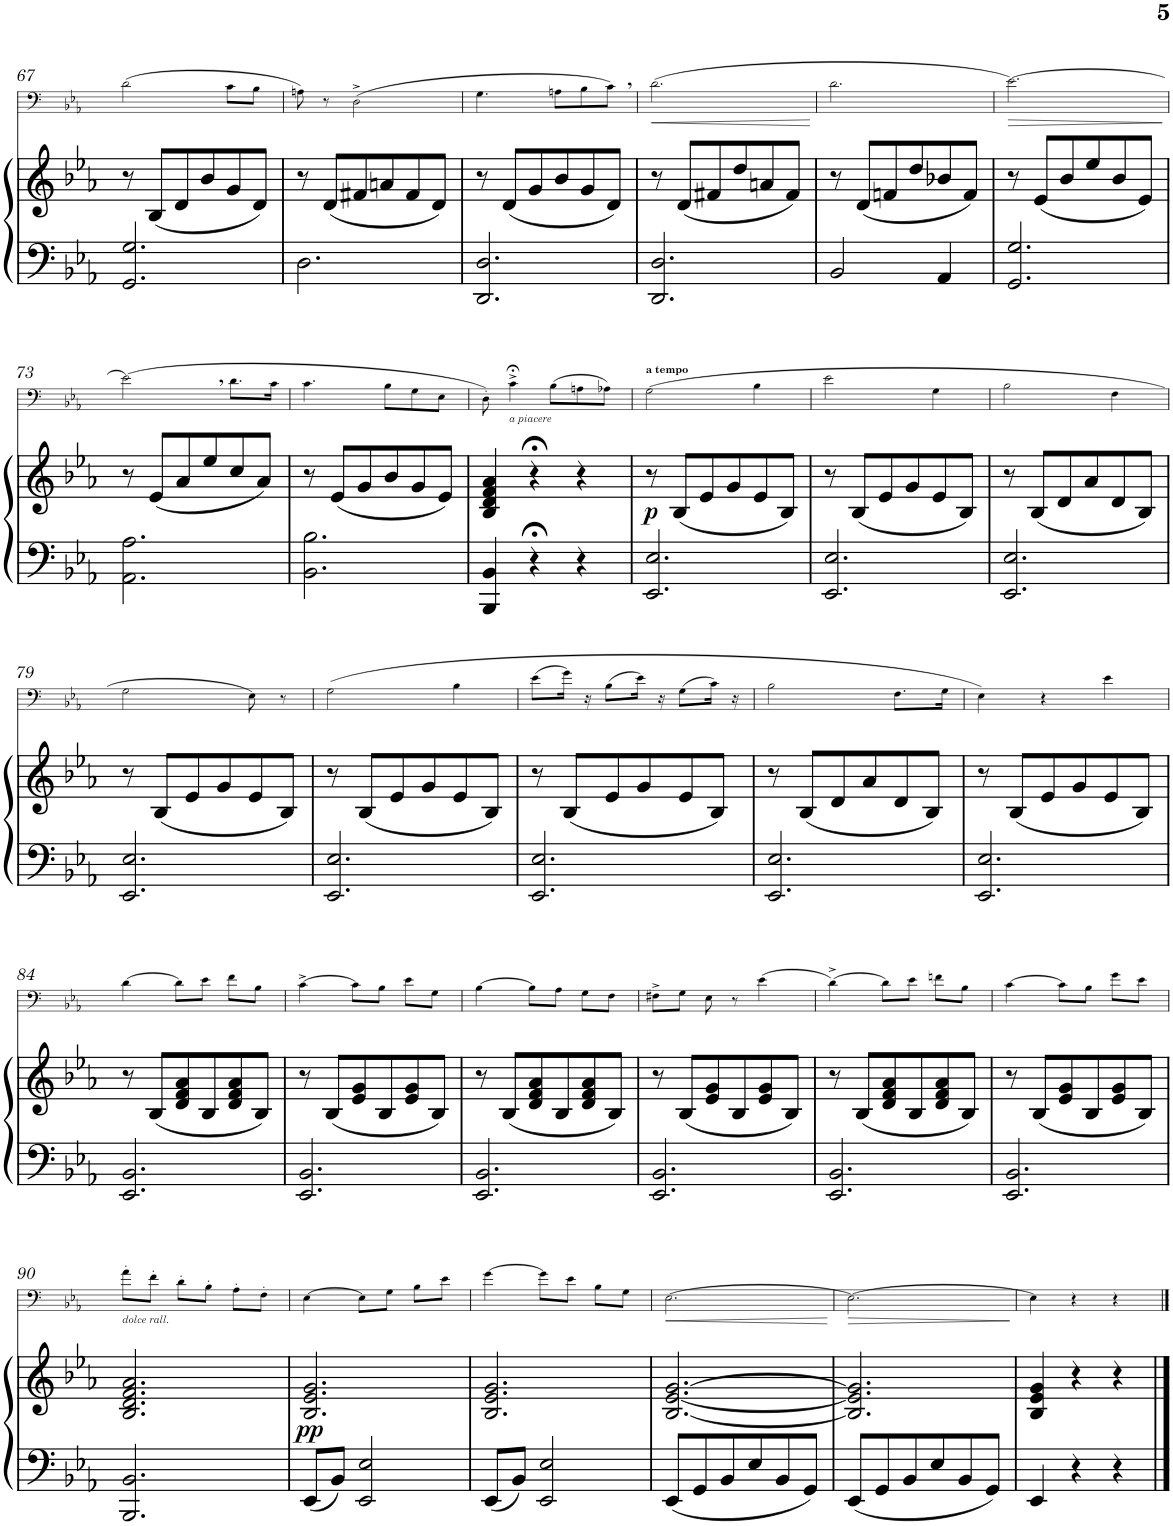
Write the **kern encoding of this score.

**kern	**kern	**dynam	**kern	**dynam
*part2	*part2	*part2	*part1	*part1
*staff3	*staff2	*staff2/3	*staff1	*staff1
*I"Piano	*	*	*I"Trombone	*
*I'Pno	*	*	*I'Trb	*
!!LO:PB:g=z
*clefF4	*clefG2	*	*clefF4	*
*k[b-e-a-]	*k[b-e-a-]	*	*k[b-e-a-]	*
*M3/4	*M3/4	*	*M3/4	*
=67	=67	=67	=67	=67
2.GG/ 2.G/	8r	.	(>2d\	.
.	(8B-/L	.	.	.
.	8d/	.	.	.
.	8b-/	.	.	.
.	8g/	.	8c\L	.
.	8d/J)	.	8B-\J	.
=68	=68	=68	=68	=68
2.D\	8r	.	8An\)	.
.	(8d/L	.	8r	.
.	8f#X/	.	(2D^\	.
.	8an/	.	.	.
.	8f#/	.	.	.
.	8d/J)	.	.	.
=69	=69	=69	=69	=69
2.DD/ 2.D/	8r	.	4.G\	.
.	(8d/L	.	.	.
.	8g/	.	.	.
.	8b-/	.	8An\L	.
.	8g/	.	8B-\	.
.	8d/J)	.	8c,\J)	.
=70	=70	=70	=70	=70
!	!	!	!	!LO:HP:b
2.DD/ 2.D/	8r	.	(2.d\	<
.	(8d/L	.	.	.
.	8f#X/	.	.	.
.	8dd/	.	.	.
.	8an/	.	.	.
.	8f#/J)	.	.	.
.	.	.	.	[
=71	=71	=71	=71	=71
2BB-/	8r	.	2.d\	.
.	(8d/L	.	.	.
.	8fn/	.	.	.
.	8dd/	.	.	.
4AA-/	8b-X/	.	.	.
.	8f/J)	.	.	.
=72	=72	=72	=72	=72
!	!	!	!	!LO:HP:b
2.GG/ 2.G/	8r	.	[>2.e-\)	>
.	(8e-/L	.	.	.
.	8b-/	.	.	.
.	8ee-/	.	.	.
.	8b-/	.	.	.
.	8e-/J)	.	.	.
.	.	.	.	]
!!LO:LB:g=z
=73	=73	=73	=73	=73
2.AA-\ 2.A-\	8r	.	(2e-,\]	.
.	(8e-/L	.	.	.
.	8a-/	.	.	.
.	8ee-/	.	.	.
.	8cc/	.	8.d\L	.
.	8a-/J)	.	.	.
.	.	.	16c\Jk	.
=74	=74	=74	=74	=74
2.BB-\ 2.B-\	8r	.	4.c\	.
.	(8e-/L	.	.	.
.	8g/	.	.	.
.	8b-/	.	8B-\L	.
.	8g/	.	8G\	.
.	8e-/J)	.	8E-\J	.
=75	=75	=75	=75	=75
4BBB-/ 4BB-/	4B-/ 4d/ 4f/ 4a-/	.	8D'\)	.
!	!	!	!LO:TX:b:i:t=a piacere	!
.	.	.	4c;<^\	.
4r;<	4r;<	.	.	.
.	.	.	(8B-\L	.
4r	4r	.	8An\	.
.	.	.	8A-X\J)	.
=76	=76	=76	=76	=76
!	!	!	!LO:TX:a:B:t=a tempo	!
!	!	!LO:DY:b	!	!
2.EE-/ 2.E-/	8r	p	(2G\	.
.	(8B-/L	.	.	.
.	8e-/	.	.	.
.	8g/	.	.	.
.	8e-/	.	4B-\	.
.	8B-/J)	.	.	.
=77	=77	=77	=77	=77
2.EE-/ 2.E-/	8r	.	2e-\	.
.	(8B-/L	.	.	.
.	8e-/	.	.	.
.	8g/	.	.	.
.	8e-/	.	4G\	.
.	8B-/J)	.	.	.
=78	=78	=78	=78	=78
2.EE-/ 2.E-/	8r	.	2B-\	.
.	(8B-/L	.	.	.
.	8d/	.	.	.
.	8a-/	.	.	.
.	8d/	.	4F\	.
.	8B-/J)	.	.	.
!!LO:LB:g=z
=79	=79	=79	=79	=79
2.EE-/ 2.E-/	8r	.	2G\	.
.	(8B-/L	.	.	.
.	8e-/	.	.	.
.	8g/	.	.	.
.	8e-/	.	8E-\)	.
.	8B-/J)	.	8r	.
=80	=80	=80	=80	=80
2.EE-/ 2.E-/	8r	.	(2G\	.
.	(8B-/L	.	.	.
.	8e-/	.	.	.
.	8g/	.	.	.
.	8e-/	.	4B-\	.
.	8B-/J)	.	.	.
=81	=81	=81	=81	=81
2.EE-/ 2.E-/	8r	.	(8e-\L	.
.	(8B-/L	.	16g\Jk)	.
.	.	.	16r	.
.	8e-/	.	(>8B-\L	.
.	8g/	.	16e-\Jk)	.
.	.	.	16r	.
.	8e-/	.	(>8G\L	.
.	8B-/J)	.	16c\Jk)	.
.	.	.	16r	.
=82	=82	=82	=82	=82
2.EE-/ 2.E-/	8r	.	2B-\	.
.	(8B-/L	.	.	.
.	8d/	.	.	.
.	8a-/	.	.	.
.	8d/	.	8.F\L	.
.	8B-/J)	.	.	.
.	.	.	16G\Jk	.
=83	=83	=83	=83	=83
2.EE-/ 2.E-/	8r	.	4E-\)	.
.	(8B-/L	.	.	.
.	8e-/	.	4r	.
.	8g/	.	.	.
.	8e-/	.	4e-\	.
.	8B-/J)	.	.	.
!!LO:LB:g=z
=84	=84	=84	=84	=84
2.EE-/ 2.BB-/	8r	.	[4d\	.
.	(8B-/L	.	.	.
.	8d/ 8f/ 8a-/	.	8d\L]	.
.	8B-/	.	8e-\J	.
.	8d/ 8f/ 8a-/	.	8f\L	.
.	8B-/J)	.	8B-\J	.
=85	=85	=85	=85	=85
2.EE-/ 2.BB-/	8r	.	[4c^\	.
.	(8B-/L	.	.	.
.	8e-/ 8g/	.	8c\L]	.
.	8B-/	.	8B-\J	.
.	8e-/ 8g/	.	8e-\L	.
.	8B-/J)	.	8G\J	.
=86	=86	=86	=86	=86
2.EE-/ 2.BB-/	8r	.	[4B-\	.
.	(8B-/L	.	.	.
.	8d/ 8f/ 8a-/	.	8B-\L]	.
.	8B-/	.	8A-\J	.
.	8d/ 8f/ 8a-/	.	8G\L	.
.	8B-/J)	.	8F\J	.
=87	=87	=87	=87	=87
2.EE-/ 2.BB-/	8r	.	8F#X^\L	.
.	(8B-/L	.	8G\J	.
.	8e-/ 8g/	.	8E-\	.
.	8B-/	.	8r	.
.	8e-/ 8g/	.	(4e-\	.
.	8B-/J)	.	.	.
=88	=88	=88	=88	=88
2.EE-/ 2.BB-/	8r	.	[4d^\)	.
.	(8B-/L	.	.	.
.	8d/ 8f/ 8a-/	.	8d\L]	.
.	8B-/	.	8e-\J	.
.	8d/ 8f/ 8a-/	.	8fn\L	.
.	8B-/J)	.	8B-\J	.
=89	=89	=89	=89	=89
2.EE-/ 2.BB-/	8r	.	[4c\	.
.	(8B-/L	.	.	.
.	8e-/ 8g/	.	8c\L]	.
.	8B-/	.	8B-\J	.
.	8e-/ 8g/	.	8g\L	.
.	8B-/J)	.	8e-\J	.
!!LO:LB:g=z
=90	=90	=90	=90	=90
!	!	!	!LO:TX:b:i:t=dolce rall.	!
2.BBB-/ 2.BB-/	2.B-/ 2.d/ 2.f/ 2.a-/	.	8a-'\L	.
.	.	.	8f'\J	.
.	.	.	8d'\L	.
.	.	.	8B-'\J	.
.	.	.	8A-'\L	.
.	.	.	8F'\J	.
=91	=91	=91	=91	=91
!	!	!LO:DY:b	!	!
8EE-/L	2.B-/ 2.e-/ 2.g/	pp	[4E-\	.
8BB-/J	.	.	.	.
2EE-/ 2E-/	.	.	8E-\L]	.
.	.	.	8G\J	.
.	.	.	8B-\L	.
.	.	.	8e-\J	.
=92	=92	=92	=92	=92
8EE-/L	2.B-/ 2.e-/ 2.g/	.	[4g\	.
8BB-/J	.	.	.	.
2EE-/ 2E-/	.	.	8g\L]	.
.	.	.	8e-\J	.
.	.	.	8B-\L	.
.	.	.	8G\J	.
=93	=93	=93	=93	=93
!	!	!	!	!LO:HP:b
8EE-/L	[2.B-/ [2.e-/ [2.g/	.	[2.E-\	<
8GG/	.	.	.	.
8BB-/	.	.	.	.
8E-/	.	.	.	.
8BB-/	.	.	.	.
8GG/J	.	.	.	.
.	.	.	.	[
=94	=94	=94	=94	=94
!	!	!	!	!LO:HP:b
8EE-/L	2.B-/] 2.e-/] 2.g/]	.	2.E-\_	>
8GG/	.	.	.	.
8BB-/	.	.	.	.
8E-/	.	.	.	.
8BB-/	.	.	.	.
8GG/J	.	.	.	.
.	.	.	.	]
=95	=95	=95	=95	=95
4EE-/	4B-/ 4e-/ 4g/	.	4E-\]	.
4r	4r	.	4r	.
4r	4r	.	4r	.
==	==	==	==	==
*-	*-	*-	*-	*-
